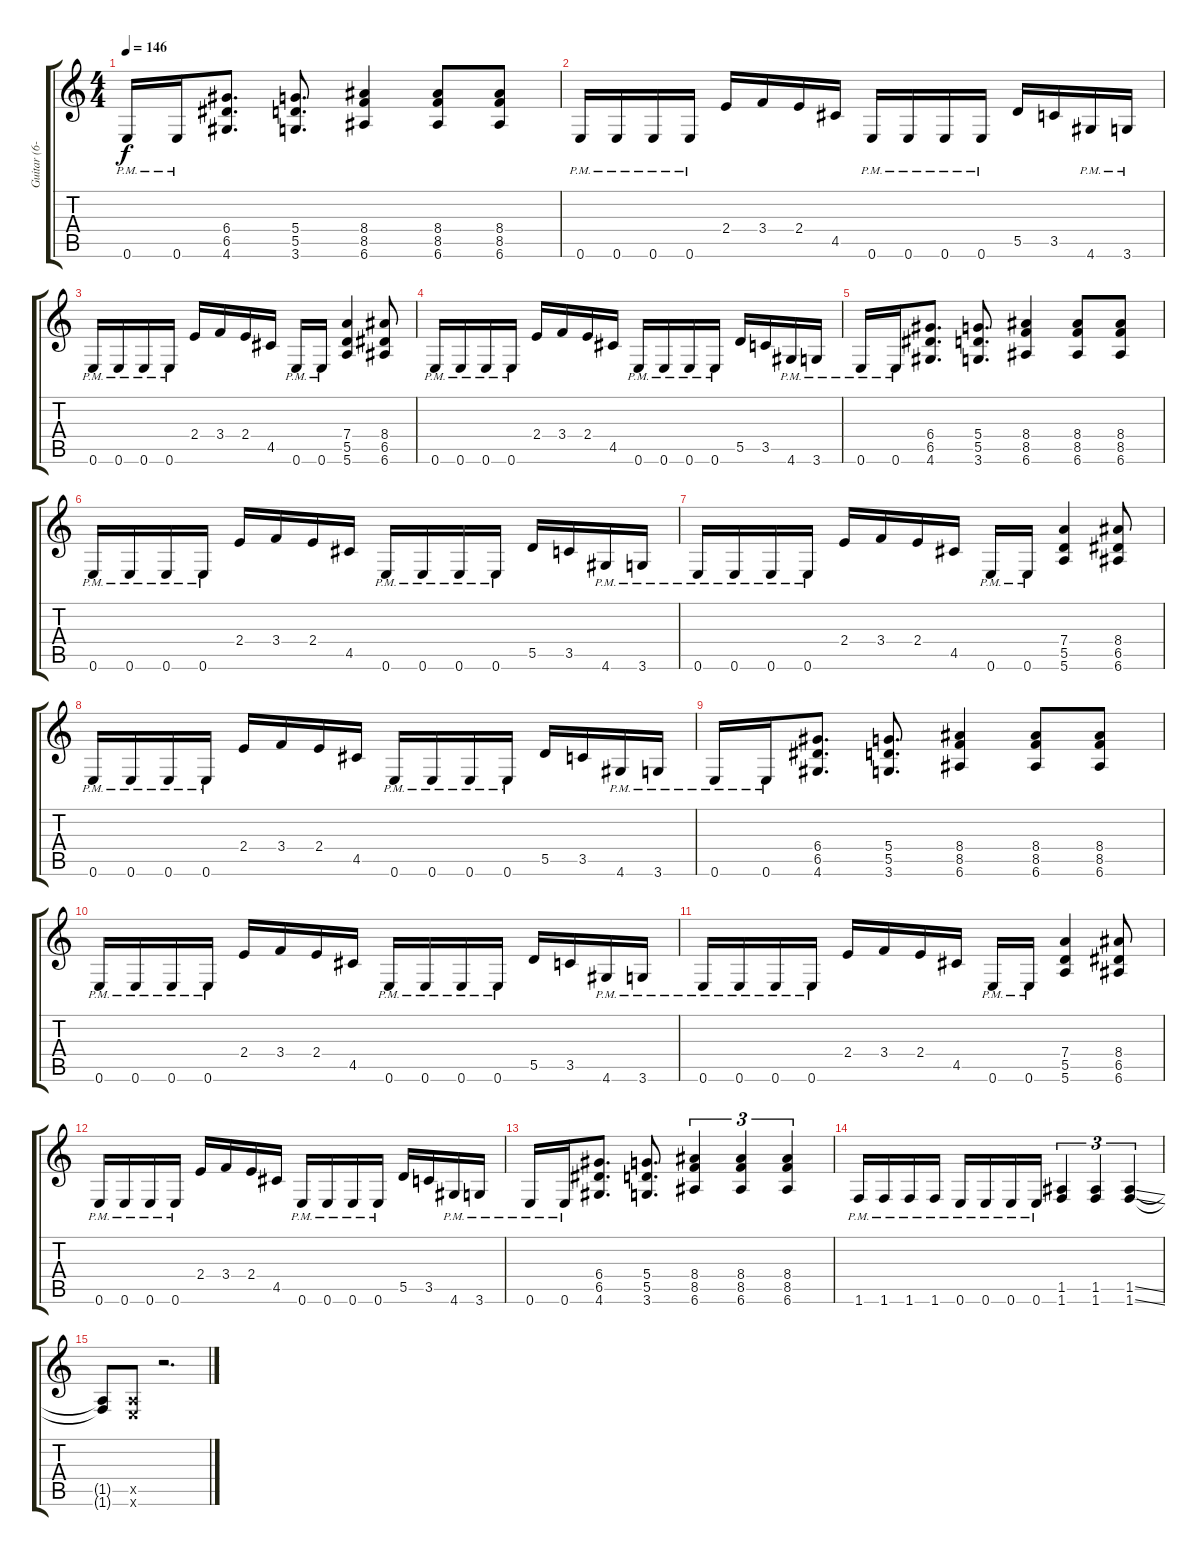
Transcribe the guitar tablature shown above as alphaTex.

\track ("Guitar (6-string)" "Guitar (6-") {instrument distortionguitar}
\staff {score tabs}
\tuning (E4 B3 G3 D3 A2 E2) {hide}
\ts (4 4)
\tempo 146
\clef g2
\ks c
0.6{pm}.16{dy f} 0.6{pm}.16 (6.4 6.5 4.6).8{d} (5.4 5.5 3.6).8{d} (8.4 8.5 6.6).4 (8.4 8.5 6.6).8 (8.4 8.5 6.6).8 |
0.6{pm}.16 0.6{pm}.16 0.6{pm}.16 0.6{pm}.16 2.4.16 3.4.16 2.4.16 4.5.16 0.6{pm}.16 0.6{pm}.16 0.6{pm}.16 0.6{pm}.16 5.5.16 3.5.16 4.6{pm}.16 3.6{pm}.16 |
0.6{pm}.16 0.6{pm}.16 0.6{pm}.16 0.6{pm}.16 2.4.16 3.4.16 2.4.16 4.5.16 0.6{pm}.16 0.6{pm}.16 (7.4 5.5 5.6).4 (8.4 6.5 6.6).8 |
0.6{pm}.16 0.6{pm}.16 0.6{pm}.16 0.6{pm}.16 2.4.16 3.4.16 2.4.16 4.5.16 0.6{pm}.16 0.6{pm}.16 0.6{pm}.16 0.6{pm}.16 5.5.16 3.5.16 4.6{pm}.16 3.6{pm}.16 |
0.6{pm}.16 0.6{pm}.16 (6.4 6.5 4.6).8{d} (5.4 5.5 3.6).8{d} (8.4 8.5 6.6).4 (8.4 8.5 6.6).8 (8.4 8.5 6.6).8 |
0.6{pm}.16 0.6{pm}.16 0.6{pm}.16 0.6{pm}.16 2.4.16 3.4.16 2.4.16 4.5.16 0.6{pm}.16 0.6{pm}.16 0.6{pm}.16 0.6{pm}.16 5.5.16 3.5.16 4.6{pm}.16 3.6{pm}.16 |
0.6{pm}.16 0.6{pm}.16 0.6{pm}.16 0.6{pm}.16 2.4.16 3.4.16 2.4.16 4.5.16 0.6{pm}.16 0.6{pm}.16 (7.4 5.5 5.6).4 (8.4 6.5 6.6).8 |
0.6{pm}.16 0.6{pm}.16 0.6{pm}.16 0.6{pm}.16 2.4.16 3.4.16 2.4.16 4.5.16 0.6{pm}.16 0.6{pm}.16 0.6{pm}.16 0.6{pm}.16 5.5.16 3.5.16 4.6{pm}.16 3.6{pm}.16 |
0.6{pm}.16 0.6{pm}.16 (6.4 6.5 4.6).8{d} (5.4 5.5 3.6).8{d} (8.4 8.5 6.6).4 (8.4 8.5 6.6).8 (8.4 8.5 6.6).8 |
0.6{pm}.16 0.6{pm}.16 0.6{pm}.16 0.6{pm}.16 2.4.16 3.4.16 2.4.16 4.5.16 0.6{pm}.16 0.6{pm}.16 0.6{pm}.16 0.6{pm}.16 5.5.16 3.5.16 4.6{pm}.16 3.6{pm}.16 |
0.6{pm}.16 0.6{pm}.16 0.6{pm}.16 0.6{pm}.16 2.4.16 3.4.16 2.4.16 4.5.16 0.6{pm}.16 0.6{pm}.16 (7.4 5.5 5.6).4 (8.4 6.5 6.6).8 |
0.6{pm}.16 0.6{pm}.16 0.6{pm}.16 0.6{pm}.16 2.4.16 3.4.16 2.4.16 4.5.16 0.6{pm}.16 0.6{pm}.16 0.6{pm}.16 0.6{pm}.16 5.5.16 3.5.16 4.6{pm}.16 3.6{pm}.16 |
0.6{pm}.16 0.6{pm}.16 (6.4 6.5 4.6).8{d} (5.4 5.5 3.6).8{d} (8.4 8.5 6.6).4{tu (3 2)} (8.4 8.5 6.6).4{tu (3 2)} (8.4 8.5 6.6).4{tu (3 2)} |
1.6{pm}.16 1.6{pm}.16 1.6{pm}.16 1.6{pm}.16 0.6{pm}.16 0.6{pm}.16 0.6{pm}.16 0.6{pm}.16 (1.5 1.6).4{tu (3 2)} (1.5 1.6).4{tu (3 2)} (1.5{ss} 1.6{ss}).4{tu (3 2)} |
(1.5{t} 1.6{t}).8 (0.5{x} 0.6{x}).8 r.2{d}
